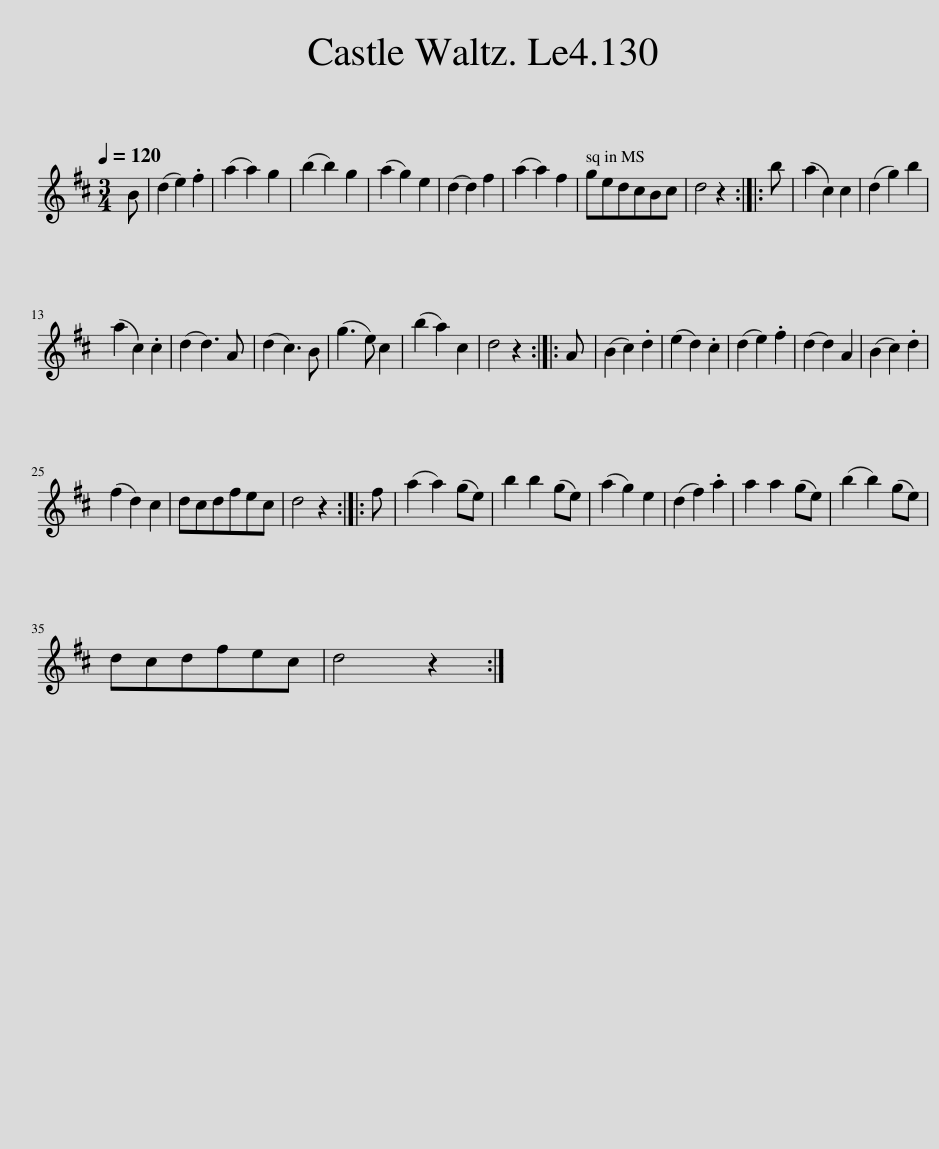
X:1
L:1/8
Q:1/4=120
M:3/4
I:linebreak $
K:D
V:1 treble
V:1
 B | (d2 e2) .f2 | (a2 a2) g2 | (b2 b2) g2 | (a2 g2) e2 | %5
 (d2 d2) f2 | (a2 a2) f2 | gedcBc | d4 z2 :: b | %10
 (a2 c2) c2 | (d2 g2) b2 |$ (a2 c2) .c2 | (d2 d3) A | (d2 c3) B | %15
 (g3 e) c2 | (b2 a2) c2 | d4 z2 :: A | (B2 c2) .d2 | %20
 (e2 d2) .c2 | (d2 e2) .f2 | (d2 d2) A2 | (B2 c2) .d2 |$ (f2 d2) c2 | %25
 dcdfec | d4 z2 :: f | (a2 a2) (ge) | b2 b2 (ge) | %30
 (a2 g2) e2 | (d2 f2) .a2 | a2 a2 (ge) | (b2 b2) (ge) |$ dcdfec | %35
 d4 z2 :| %36
